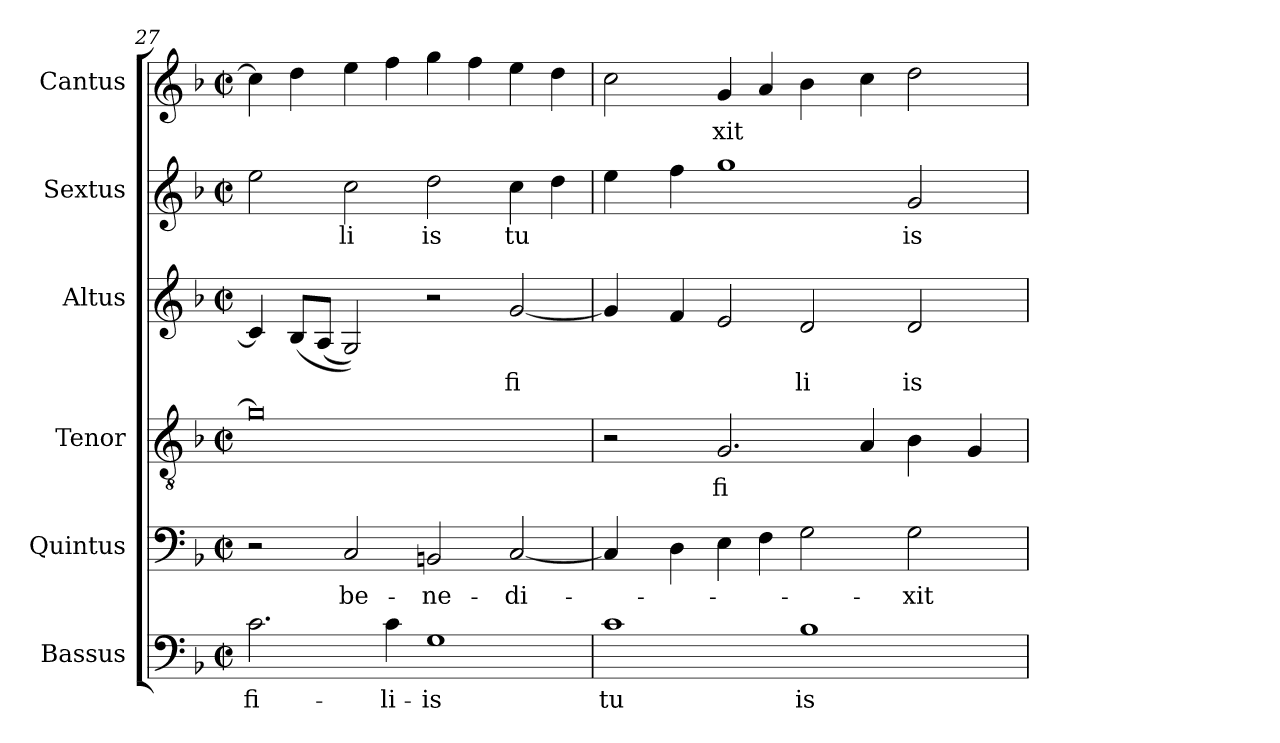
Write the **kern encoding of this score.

**kern	**text	**kern	**text	**kern	**text	**kern	**text	**kern	**text	**kern	**text
*part6	*part6	*part5	*part5	*part4	*part4	*part3	*part3	*part2	*part2	*part1	*part1
*staff6	*staff6	*staff5	*staff5	*staff4	*staff4	*staff3	*staff3	*staff2	*staff2	*staff1	*staff1
*I"Bassus	*	*I"Quintus	*	*I"Tenor	*	*I"Altus	*	*I"Sextus	*	*I"Cantus	*
*I'Bassus	*	*I'Quintus	*	*I'Tenor	*	*I'Altus	*	*I'Sextus	*	*I'Cantus	*
*clefF4	*	*clefF4	*	*clefGv2	*	*clefG2	*	*clefG2	*	*clefG2	*
*k[b-]	*	*k[b-]	*	*k[b-]	*	*k[b-]	*	*k[b-]	*	*k[b-]	*
*F:	*	*F:	*	*F:	*	*F:	*	*F:	*	*F:	*
*M2/2	*	*M2/2	*	*M2/2	*	*M2/2	*	*M2/2	*	*M2/2	*
*met(c|)	*	*met(c|)	*	*met(c|)	*	*met(c|)	*	*met(c|)	*	*met(c|)	*
=27	=27	=27	=27	=27	=27	=27	=27	=27	=27	=27	=27
!	!LO:LY:b:cj	!	!	!	!	!	!	!	!	!	!
2.c\	fi-	2r	.	0g]	.	4c/]	.	2ee\	.	4cc\]	.
.	.	.	.	.	.	(>8B-/L	.	.	.	4dd\	.
.	.	.	.	.	.	(<8A/J	.	.	.	.	.
!	!	!	!LO:LY:b:cj	!	!	!	!	!	!LO:LY:b:cj	!	!
.	.	2C/	be-	.	.	2G/))	.	2cc\	li	4ee\	.
!	!LO:LY:b:cj	!	!	!	!	!	!	!	!	!	!
4c\	-li-	.	.	.	.	.	.	.	.	4ff\	.
!	!LO:LY:b:cj	!	!LO:LY:b:cj	!	!	!	!	!	!LO:LY:b:cj	!	!
1G	-is	2BBn/	-ne-	.	.	2r	.	2dd\	is	4gg\	.
.	.	.	.	.	.	.	.	.	.	4ff\	.
!	!	!	!LO:LY:b:cj	!	!	!	!LO:LY:b:cj	!	!LO:LY:b:cj	!	!
.	.	[>2C/	-di-	.	.	[>2g/	fi	4cc\	tu	4ee\	.
.	.	.	.	.	.	.	.	4dd\	.	4dd\	.
!!LO:LB:g=z
=28	=28	=28	=28	=28	=28	=28	=28	=28	=28	=28	=28
!	!LO:LY:b:cj	!	!	!	!	!	!	!	!	!	!
*^	*	*	*	*^	*	*	*	*^	*	*^	*
1c	4ryy	tu	4C/]	.	2r	64ryy	.	4g/]	.	4ee\	4ryy	.	2cc\	8ryy	.
.	.	.	.	.	.	1ryy	.	.	.	.	.	.	.	.	.
.	.	.	.	.	.	.	.	.	.	.	.	.	.	64ryy	.
.	.	.	.	.	.	.	.	.	.	.	.	.	.	1ryy	.
.	1..ryy	.	4D\	.	.	.	.	4f/	.	4ff\	64ryy	.	.	.	.
.	.	.	.	.	.	.	.	.	.	.	1ryy	.	.	.	.
!	!	!	!	!	!	!	!LO:LY:b:cj	!	!	!	!	!	!	!	!LO:LY:b
.	.	.	4E\	.	2.G/	.	fi	2e/	.	1gg	.	.	4g/	.	xit
.	.	.	4F\	.	.	.	.	.	.	.	.	.	4a/	.	.
!	!	!LO:LY:b:cj	!	!	!	!	!	!	!LO:LY:b:cj	!	!	!	!	!	!
1B-	.	is	2G\	.	.	.	.	2d/	li	.	.	.	4b-\	.	.
.	.	.	.	.	.	2ryy	.	.	.	.	.	.	.	.	.
.	.	.	.	.	.	.	.	.	.	.	.	.	.	2ryy	.
.	.	.	.	.	4A/	.	.	.	.	.	.	.	4cc\	.	.
.	.	.	.	.	.	.	.	.	.	.	2ryy	.	.	.	.
!	!	!	!	!LO:LY:b:cj	!	!	!	!	!LO:LY:b:cj	!	!	!LO:LY:b:cj	!	!	!
.	.	.	2G\	-xit	4B-\	.	.	2d/	is	2g/	.	is	2dd\	.	.
.	.	.	.	.	.	4ryy	.	.	.	.	.	.	.	.	.
.	.	.	.	.	.	.	.	.	.	.	.	.	.	4ryy	.
.	.	.	.	.	4G/	.	.	.	.	.	.	.	.	.	.
.	.	.	.	.	.	8...ryy	.	.	.	.	8...ryy	.	.	.	.
.	.	.	.	.	.	.	.	.	.	.	.	.	.	16..ryy	.
*	*	*	*	*	*	*	*	*	*	*v	*v	*	*	*	*
*v	*v	*	*	*	*v	*v	*	*	*	*	*	*v	*v	*
=	=	=	=	=	=	=	=	=	=	=	=
*-	*-	*-	*-	*-	*-	*-	*-	*-	*-	*-	*-
